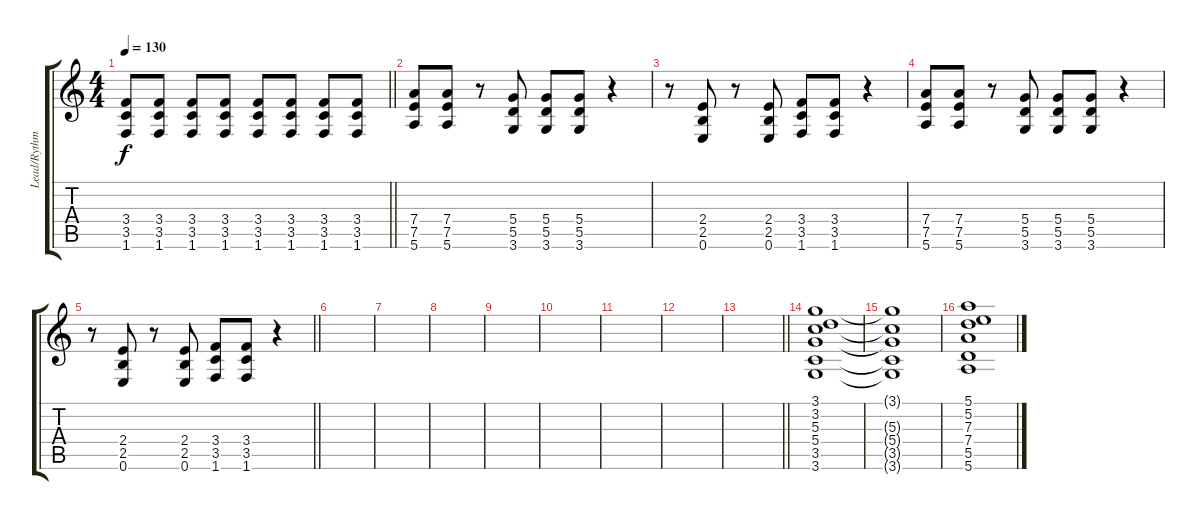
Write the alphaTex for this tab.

\track ("Lead/Rythm" "Lead/Rythm") {instrument distortionguitar}
\staff {score tabs}
\tuning (E4 B3 G3 D3 A2 E2) {hide}
\ts (4 4)
\tempo 130
\clef g2
\barLineRight lightlight
\ks c
(3.4{t} 3.5{t} 1.6{t}).8{dy f} (3.4 3.5 1.6).8 (3.4 3.5 1.6).8 (3.4 3.5 1.6).8 (3.4 3.5 1.6).8 (3.4 3.5 1.6).8 (3.4 3.5 1.6).8 (3.4 3.5 1.6).8 |
(7.4 7.5 5.6).8 (7.4 7.5 5.6).8 r.8 (5.4 5.5 3.6).8 (5.4 5.5 3.6).8 (5.4 5.5 3.6).8 r.4 |
r.8 (2.4 2.5 0.6).8 r.8 (2.4 2.5 0.6).8 (3.4 3.5 1.6).8 (3.4 3.5 1.6).8 r.4 |
(7.4 7.5 5.6).8 (7.4 7.5 5.6).8 r.8 (5.4 5.5 3.6).8 (5.4 5.5 3.6).8 (5.4 5.5 3.6).8 r.4 |
\barLineRight lightlight
r.8 (2.4 2.5 0.6).8 r.8 (2.4 2.5 0.6).8 (3.4 3.5 1.6).8 (3.4 3.5 1.6).8 r.4 |
|
|
|
|
|
|
|
\barLineRight lightlight
|
(3.1 3.2 5.3 5.4 3.5 3.6).1{instrument distortionguitar} |
(3.1{t} 5.3{t} 5.4{t} 3.5{t} 3.6{t}).1{instrument distortionguitar} |
(5.1 5.2 7.3 7.4 5.5 5.6).1
